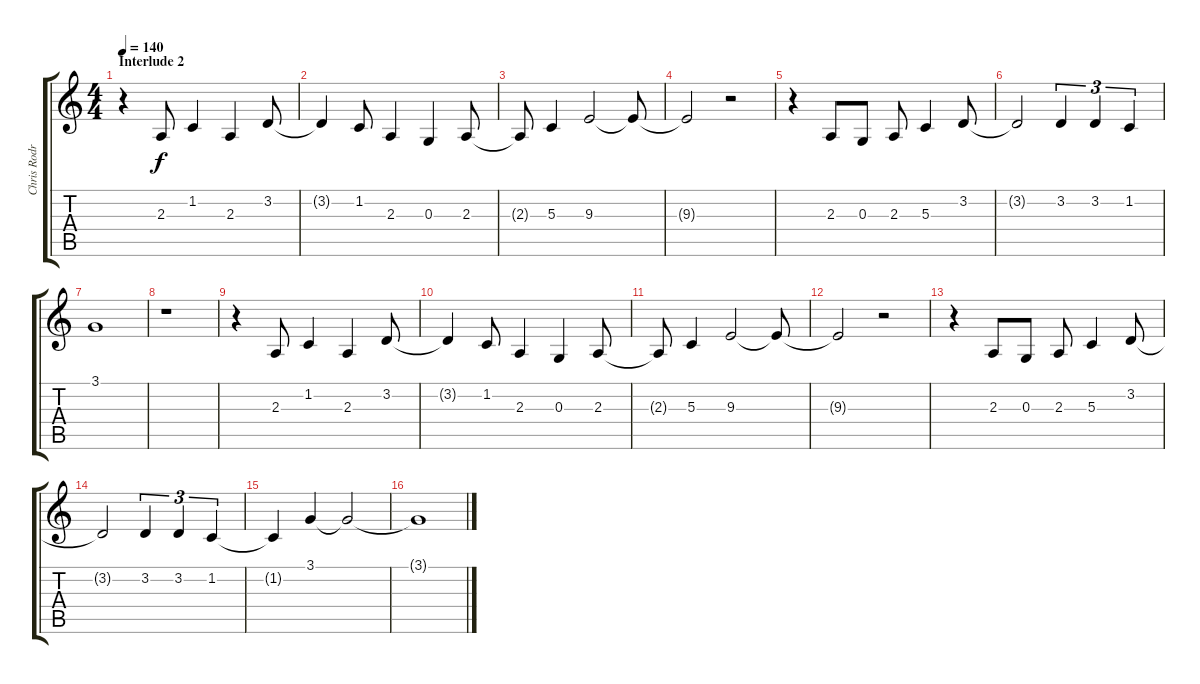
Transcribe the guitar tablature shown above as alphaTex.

\track ("Chris Rodriguez Voice" "Chris Rodr") {instrument flute}
\staff {score tabs}
\tuning (E4 B3 G3 D3 A2 E2) {hide}
\ts (4 4)
\section ("" "Interlude 2")
\tempo 140
\clef g2
\ks c
r.4{dy f} 2.3.8 1.2.4 2.3.4 3.2.8 |
3.2{t}.4 1.2.8 2.3.4 0.3.4 2.3.8 |
2.3{t}.8 5.3.4 9.3.2 9.3{t}.8 |
9.3{t}.2 r.2 |
r.4 2.3.8 0.3.8 2.3.8 5.3.4 3.2.8 |
3.2{t}.2 3.2.4{tu (3 2)} 3.2.4{tu (3 2)} 1.2.4{tu (3 2)} |
3.1.1 |
r.1 |
r.4 2.3.8 1.2.4 2.3.4 3.2.8 |
3.2{t}.4 1.2.8 2.3.4 0.3.4 2.3.8 |
2.3{t}.8 5.3.4 9.3.2 9.3{t}.8 |
9.3{t}.2 r.2 |
r.4 2.3.8 0.3.8 2.3.8 5.3.4 3.2.8 |
3.2{t}.2 3.2.4{tu (3 2)} 3.2.4{tu (3 2)} 1.2.4{tu (3 2)} |
1.2{t}.4 3.1.4 3.1{t}.2 |
3.1{t}.1
